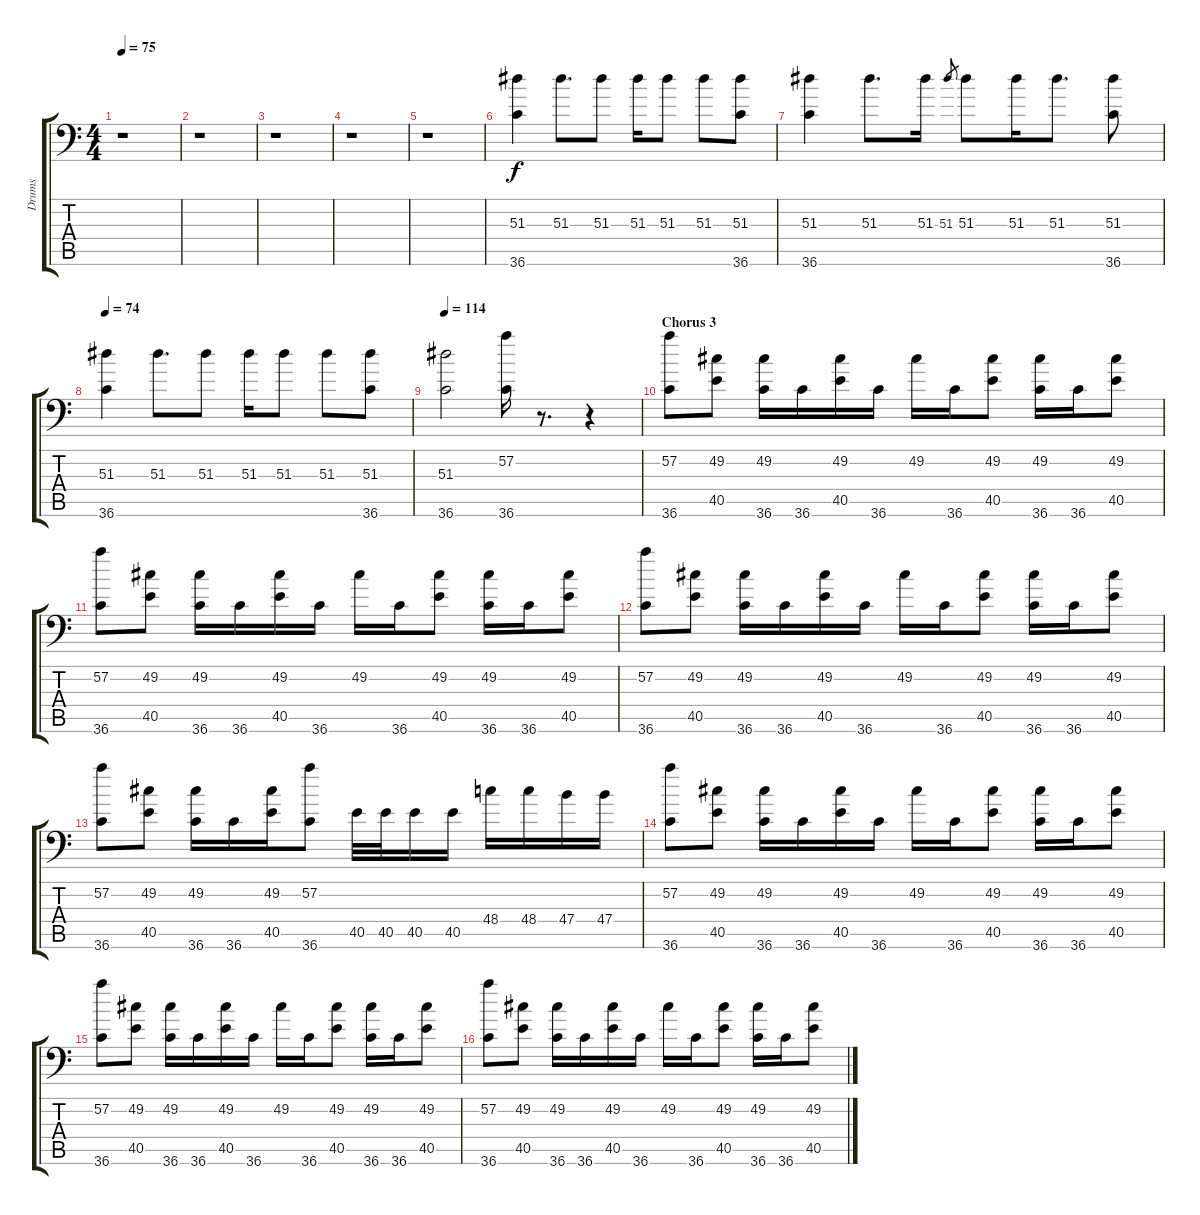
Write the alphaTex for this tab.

\track ("Drums" "Drums") {instrument acousticgrandpiano}
\staff {score tabs}
\tuning (C-1 C-1 C-1 C-1 C-1 C-1) {hide}
\ts (4 4)
\tempo 75
\clef f4
\ks c
r.1{dy f} |
r.1 |
r.1 |
r.1 |
r.1 |
(51.3 36.6).4 51.3.8{d} 51.3.8 51.3.16 51.3.8 51.3.8 (51.3 36.6).8 |
(51.3 36.6).4 51.3.8{d} 51.3.16 51.3.8{gr} 51.3.8 51.3.16 51.3.8{d} (51.3 36.6).8 |
\tempo 74
(51.3 36.6).4 51.3.8{d} 51.3.8 51.3.16 51.3.8 51.3.8 (51.3 36.6).8 |
\tempo 114
(51.3 36.6).2 (57.2 36.6).16 r.8{d} r.4 |
\section ("" "Chorus 3")
(57.2 36.6).8 (49.2 40.5).8 (49.2 36.6).16 36.6.16 (49.2 40.5).16 36.6.16 49.2.16 36.6.16 (49.2 40.5).8 (49.2 36.6).16 36.6.16 (49.2 40.5).8 |
(57.2 36.6).8 (49.2 40.5).8 (49.2 36.6).16 36.6.16 (49.2 40.5).16 36.6.16 49.2.16 36.6.16 (49.2 40.5).8 (49.2 36.6).16 36.6.16 (49.2 40.5).8 |
(57.2 36.6).8 (49.2 40.5).8 (49.2 36.6).16 36.6.16 (49.2 40.5).16 36.6.16 49.2.16 36.6.16 (49.2 40.5).8 (49.2 36.6).16 36.6.16 (49.2 40.5).8 |
(57.2 36.6).8 (49.2 40.5).8 (49.2 36.6).16 36.6.16 (49.2 40.5).16 (57.2 36.6).8 40.5.32 40.5.32 40.5.16 40.5.16 48.4.16 48.4.16 47.4.16 47.4.16 |
(57.2 36.6).8 (49.2 40.5).8 (49.2 36.6).16 36.6.16 (49.2 40.5).16 36.6.16 49.2.16 36.6.16 (49.2 40.5).8 (49.2 36.6).16 36.6.16 (49.2 40.5).8 |
(57.2 36.6).8 (49.2 40.5).8 (49.2 36.6).16 36.6.16 (49.2 40.5).16 36.6.16 49.2.16 36.6.16 (49.2 40.5).8 (49.2 36.6).16 36.6.16 (49.2 40.5).8 |
(57.2 36.6).8 (49.2 40.5).8 (49.2 36.6).16 36.6.16 (49.2 40.5).16 36.6.16 49.2.16 36.6.16 (49.2 40.5).8 (49.2 36.6).16 36.6.16 (49.2 40.5).8
